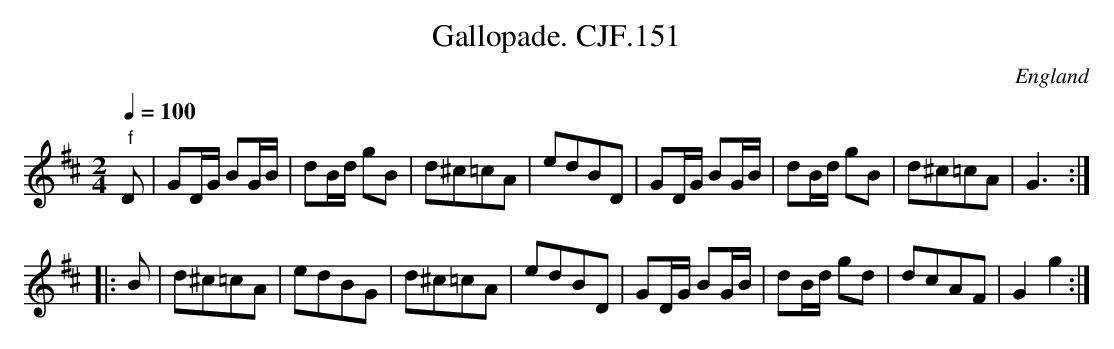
X:1
T:Gallopade. CJF.151
O:England
M:2/4
L:1/8
Q:1/4=100
K:D major
" f"D|GD/G/ BG/B/|dB/d/ gB|d^c=cA|edBD|\
GD/G/ BG/B/|dB/d/ gB|d^c=cA|G3:|!
|:B|d^c=cA|edBG|d^c=cA|edBD|\
GD/G/ BG/B/|dB/d/ gd|dcAF|G2 g2:|
